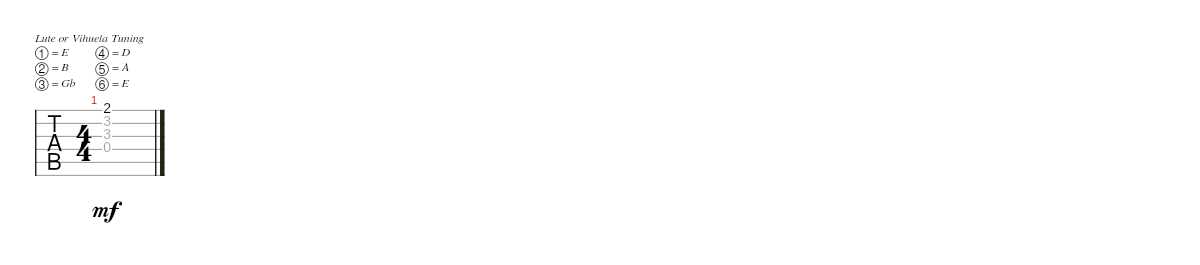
\bracketExtendMode groupsimilarinstruments
\singleTrackTrackNamePolicy hidden
\multiTrackTrackNamePolicy hidden
\firstSystemTrackNameOrientation horizontal
\otherSystemsTrackNameOrientation horizontal
\track ("Untitled" "Untitled") {instrument acousticguitarnylon}
\staff {tabs}
\tuning (E4 B3 Gb3 D3 A2 E2)
\voice
\ts (4 4)
\tempo (196 hide)
\clef g2
\scale
0.955864
\ks d
2.1{t}.1{dy mf}
\voice
\clef g2
\ottava regular
\simile none
\scale
0.955864
\ks d
(3.2{t} 3.3{t} 0.4{t}).1{dy mf}
